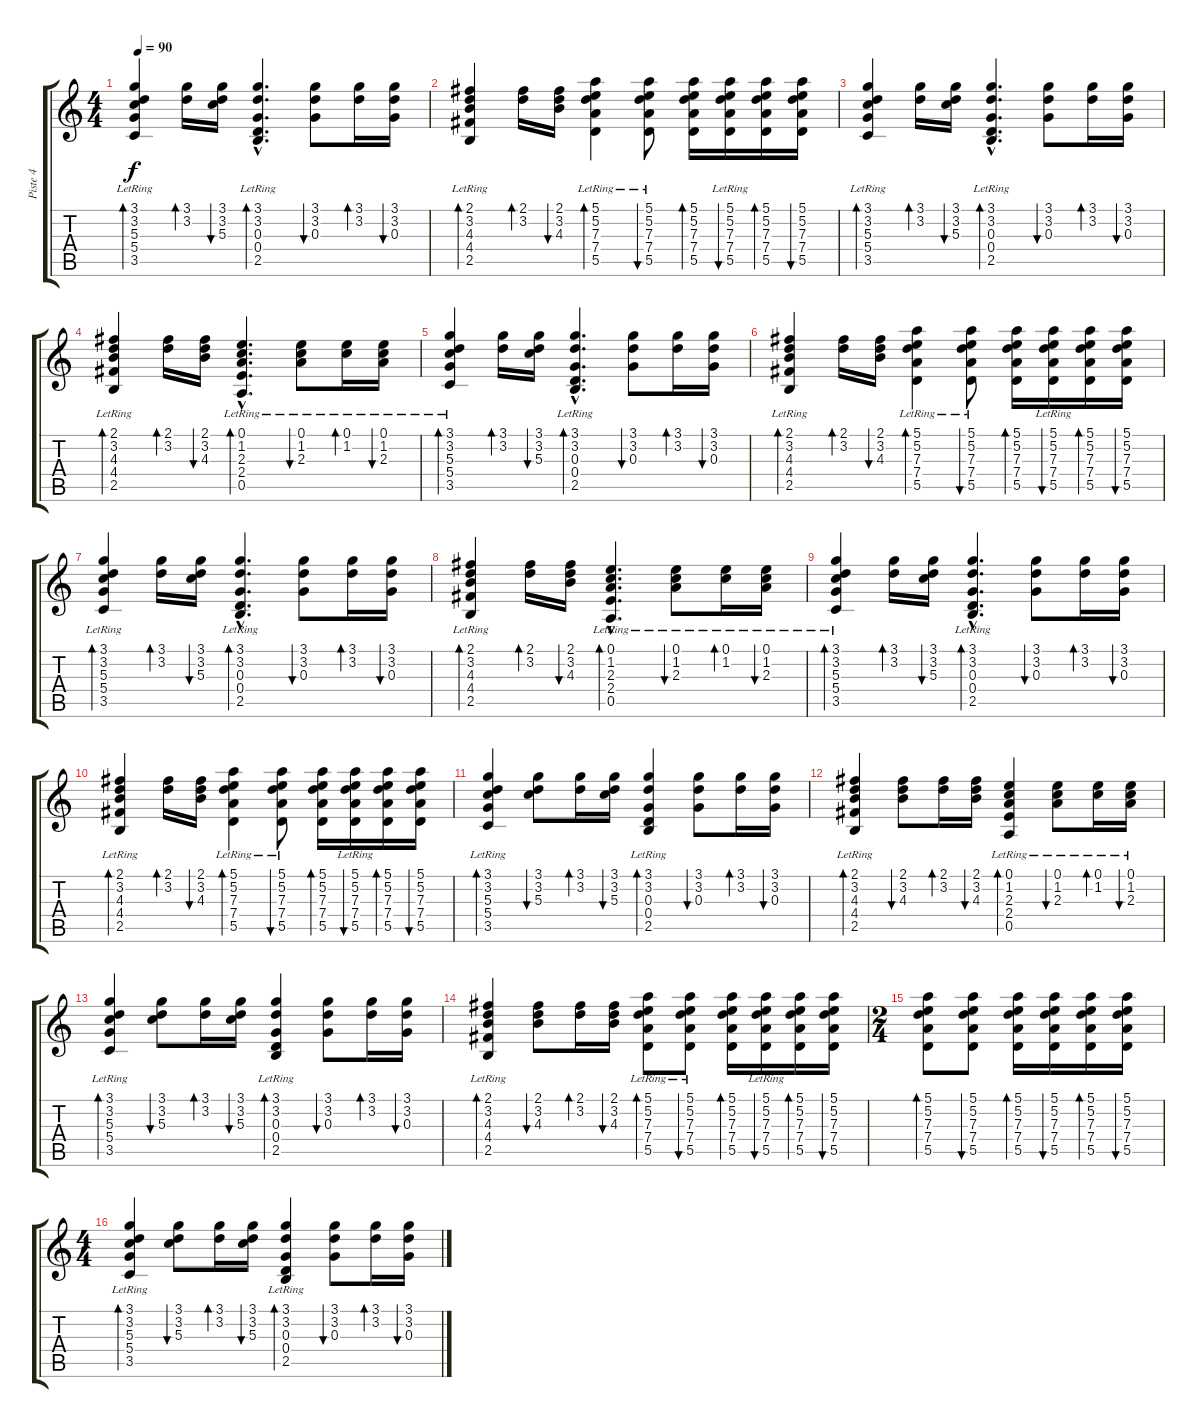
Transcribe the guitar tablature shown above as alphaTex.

\track ("Piste 4" "Piste 4") {instrument acousticguitarsteel}
\staff {score tabs}
\tuning (E4 B3 G3 D3 A2 E2) {hide}
\ts (4 4)
\tempo 90
\clef g2
\ks c
(3.1 3.2 5.3 5.4{lr} 3.5).4{bd 60 dy f instrument acousticguitarsteel} (3.1 3.2).16{bd 120} (3.1 3.2 5.3).16{bu 120} (3.1{hac} 3.2{hac lr} 0.3{hac} 0.4{hac} 2.5{hac lr}).4{d bd 60} (3.1 3.2 0.3).8{bu 120} (3.1 3.2).16{bd 120} (3.1 3.2 0.3).16{bu 120} |
(2.1 3.2 4.3 4.4 2.5{lr}).4{bd 60} (2.1 3.2).16{bd 60} (2.1 3.2 4.3).16{bu 60} (5.1 5.2 7.3 7.4 5.5{lr}).4{bd 60} (5.1{lr} 5.2 7.3 7.4 5.5).8{bu 60} (5.1 5.2 7.3 7.4 5.5).16{bd 60} (5.1 5.2{lr} 7.3 7.4 5.5).16{bu 60} (5.1 5.2 7.3 7.4 5.5).16{bd 60} (5.1 5.2 7.3 7.4 5.5).16{bu 60} |
(3.1 3.2 5.3 5.4{lr} 3.5).4{bd 60 instrument acousticguitarsteel} (3.1 3.2).16{bd 120} (3.1 3.2 5.3).16{bu 120} (3.1{hac} 3.2{hac lr} 0.3{hac} 0.4{hac} 2.5{hac lr}).4{d bd 60} (3.1 3.2 0.3).8{bu 120} (3.1 3.2).16{bd 120} (3.1 3.2 0.3).16{bu 120} |
(2.1 3.2 4.3 4.4 2.5{lr}).4{bd 60} (2.1 3.2).16{bd 60} (2.1 3.2 4.3).16{bu 60} (0.1{hac} 1.2{hac} 2.3{hac} 2.4{hac} 0.5{hac lr}).4{d bd 60} (0.1 1.2 2.3{lr}).8{bu 60} (0.1 1.2{lr}).16{bd 60} (0.1{lr} 1.2 2.3).16{bu 60} |
(3.1 3.2 5.3 5.4{lr} 3.5).4{bd 60 instrument acousticguitarsteel} (3.1 3.2).16{bd 120} (3.1 3.2 5.3).16{bu 120} (3.1{hac} 3.2{hac lr} 0.3{hac} 0.4{hac} 2.5{hac lr}).4{d bd 60} (3.1 3.2 0.3).8{bu 120} (3.1 3.2).16{bd 120} (3.1 3.2 0.3).16{bu 120} |
(2.1 3.2 4.3 4.4 2.5{lr}).4{bd 60} (2.1 3.2).16{bd 60} (2.1 3.2 4.3).16{bu 60} (5.1 5.2 7.3 7.4 5.5{lr}).4{bd 60} (5.1{lr} 5.2 7.3 7.4 5.5).8{bu 60} (5.1 5.2 7.3 7.4 5.5).16{bd 60} (5.1 5.2{lr} 7.3 7.4 5.5).16{bu 60} (5.1 5.2 7.3 7.4 5.5).16{bd 60} (5.1 5.2 7.3 7.4 5.5).16{bu 60} |
(3.1 3.2 5.3 5.4{lr} 3.5).4{bd 60 instrument acousticguitarsteel} (3.1 3.2).16{bd 120} (3.1 3.2 5.3).16{bu 120} (3.1{hac} 3.2{hac lr} 0.3{hac} 0.4{hac} 2.5{hac lr}).4{d bd 60} (3.1 3.2 0.3).8{bu 120} (3.1 3.2).16{bd 120} (3.1 3.2 0.3).16{bu 120} |
(2.1 3.2 4.3 4.4 2.5{lr}).4{bd 60} (2.1 3.2).16{bd 60} (2.1 3.2 4.3).16{bu 60} (0.1{hac} 1.2{hac} 2.3{hac} 2.4{hac} 0.5{hac lr}).4{d bd 60} (0.1 1.2 2.3{lr}).8{bu 60} (0.1 1.2{lr}).16{bd 60} (0.1{lr} 1.2 2.3).16{bu 60} |
(3.1 3.2 5.3 5.4{lr} 3.5).4{bd 60 instrument acousticguitarsteel} (3.1 3.2).16{bd 120} (3.1 3.2 5.3).16{bu 120} (3.1{hac} 3.2{hac lr} 0.3{hac} 0.4{hac} 2.5{hac lr}).4{d bd 60} (3.1 3.2 0.3).8{bu 120} (3.1 3.2).16{bd 120} (3.1 3.2 0.3).16{bu 120} |
(2.1 3.2 4.3 4.4 2.5{lr}).4{bd 60} (2.1 3.2).16{bd 60} (2.1 3.2 4.3).16{bu 60} (5.1 5.2 7.3 7.4 5.5{lr}).4{bd 60} (5.1{lr} 5.2 7.3 7.4 5.5).8{bu 60} (5.1 5.2 7.3 7.4 5.5).16{bd 60} (5.1 5.2{lr} 7.3 7.4 5.5).16{bu 60} (5.1 5.2 7.3 7.4 5.5).16{bd 60} (5.1 5.2 7.3 7.4 5.5).16{bu 60} |
(3.1 3.2 5.3 5.4{lr} 3.5).4{bd 60 instrument acousticguitarsteel} (3.1 3.2 5.3).8{bu 120} (3.1 3.2).16{bd 120} (3.1 3.2 5.3).16{bu 120} (3.1 3.2{lr} 0.3 0.4 2.5{lr}).4{bd 60} (3.1 3.2 0.3).8{bu 120} (3.1 3.2).16{bd 120} (3.1 3.2 0.3).16{bu 120} |
(2.1 3.2 4.3 4.4 2.5{lr}).4{bd 60} (2.1 3.2 4.3).8{bu 60} (2.1 3.2).16{bd 60} (2.1 3.2 4.3).16{bu 60} (0.1 1.2 2.3 2.4 0.5{lr}).4{bd 60} (0.1 1.2 2.3{lr}).8{bu 60} (0.1 1.2{lr}).16{bd 60} (0.1{lr} 1.2 2.3).16{bu 60} |
(3.1 3.2 5.3 5.4{lr} 3.5).4{bd 60 instrument acousticguitarsteel} (3.1 3.2 5.3).8{bu 120} (3.1 3.2).16{bd 120} (3.1 3.2 5.3).16{bu 120} (3.1 3.2{lr} 0.3 0.4 2.5{lr}).4{bd 60} (3.1 3.2 0.3).8{bu 120} (3.1 3.2).16{bd 120} (3.1 3.2 0.3).16{bu 120} |
(2.1 3.2 4.3 4.4 2.5{lr}).4{bd 60} (2.1 3.2 4.3).8{bu 60} (2.1 3.2).16{bd 60} (2.1 3.2 4.3).16{bu 60} (5.1 5.2 7.3 7.4 5.5{lr}).8{bd 60} (5.1{lr} 5.2 7.3 7.4 5.5).8{bu 60} (5.1 5.2 7.3 7.4 5.5).16{bd 60} (5.1 5.2{lr} 7.3 7.4 5.5).16{bu 60} (5.1 5.2 7.3 7.4 5.5).16{bd 60} (5.1 5.2 7.3 7.4 5.5).16{bu 60} |
\ts (2 4)
(5.1 5.2 7.3 7.4 5.5).8{bd 60} (5.1 5.2 7.3 7.4 5.5).8{bu 60} (5.1 5.2 7.3 7.4 5.5).16{bd 60} (5.1 5.2 7.3 7.4 5.5).16{bu 60} (5.1 5.2 7.3 7.4 5.5).16{bd 60} (5.1 5.2 7.3 7.4 5.5).16{bu 60} |
\ts (4 4)
(3.1 3.2 5.3 5.4{lr} 3.5).4{bd 60 instrument acousticguitarsteel} (3.1 3.2 5.3).8{bu 120} (3.1 3.2).16{bd 120} (3.1 3.2 5.3).16{bu 120} (3.1 3.2{lr} 0.3 0.4 2.5{lr}).4{bd 60} (3.1 3.2 0.3).8{bu 120} (3.1 3.2).16{bd 120} (3.1 3.2 0.3).16{bu 120}
